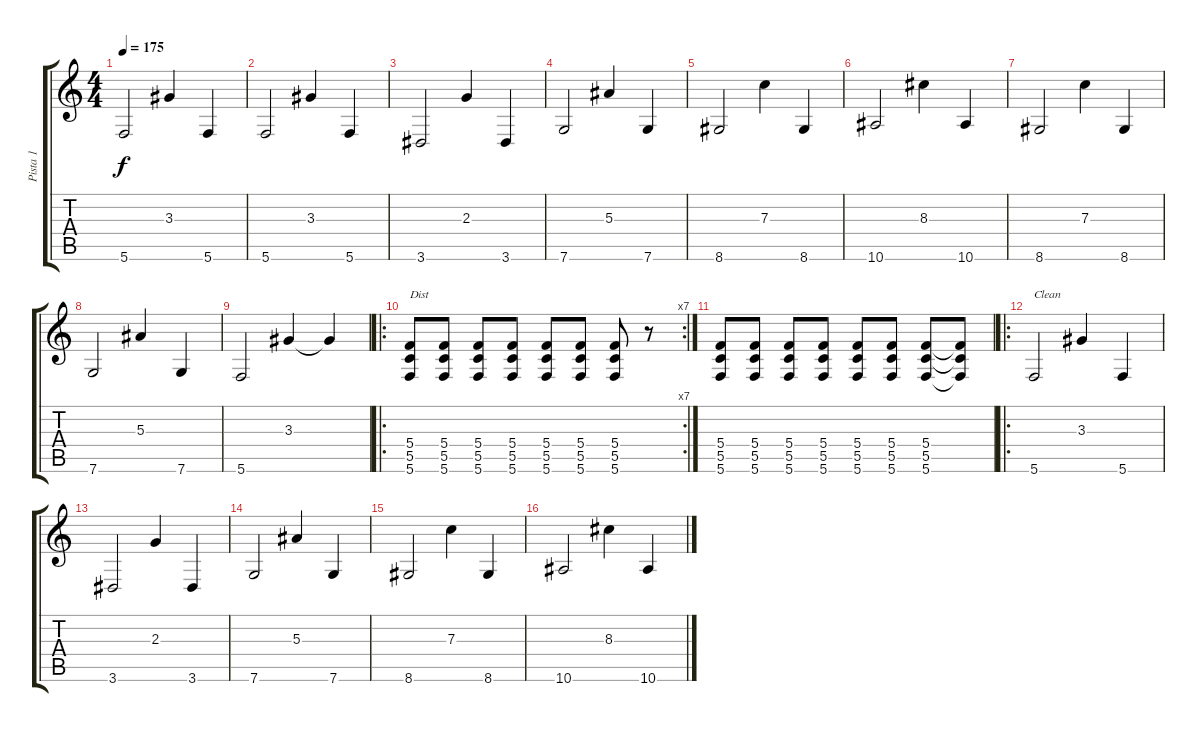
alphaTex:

\track ("Pista 1" "Pista 1") {instrument electricguitarclean}
\staff {score tabs}
\tuning (D4 A3 F3 C3 G2 C2) {hide}
\ts (4 4)
\tempo 175
\clef g2
\ks c
5.6.2{dy f} 3.3.4 5.6.4 |
5.6.2 3.3.4 5.6.4 |
3.6.2 2.3.4 3.6.4 |
7.6.2 5.3.4 7.6.4 |
8.6.2 7.3.4 8.6.4 |
10.6.2 8.3.4 10.6.4 |
8.6.2 7.3.4 8.6.4 |
7.6.2 5.3.4 7.6.4 |
5.6.2 3.3.4 3.3{t}.4 |
\ro
\rc 7
(5.4 5.5 5.6).8{txt "Dist"} (5.4 5.5 5.6).8 (5.4 5.5 5.6).8 (5.4 5.5 5.6).8 (5.4 5.5 5.6).8 (5.4 5.5 5.6).8 (5.4 5.5 5.6).8 r.8 |
(5.4 5.5 5.6).8 (5.4 5.5 5.6).8 (5.4 5.5 5.6).8 (5.4 5.5 5.6).8 (5.4 5.5 5.6).8 (5.4 5.5 5.6).8 (5.4 5.5 5.6).8 (5.4{t} 5.5{t} 5.6{t}).8 |
\ro
5.6.2{txt "Clean"} 3.3.4 5.6.4 |
3.6.2 2.3.4 3.6.4 |
7.6.2 5.3.4 7.6.4 |
8.6.2 7.3.4 8.6.4 |
10.6.2 8.3.4 10.6.4
